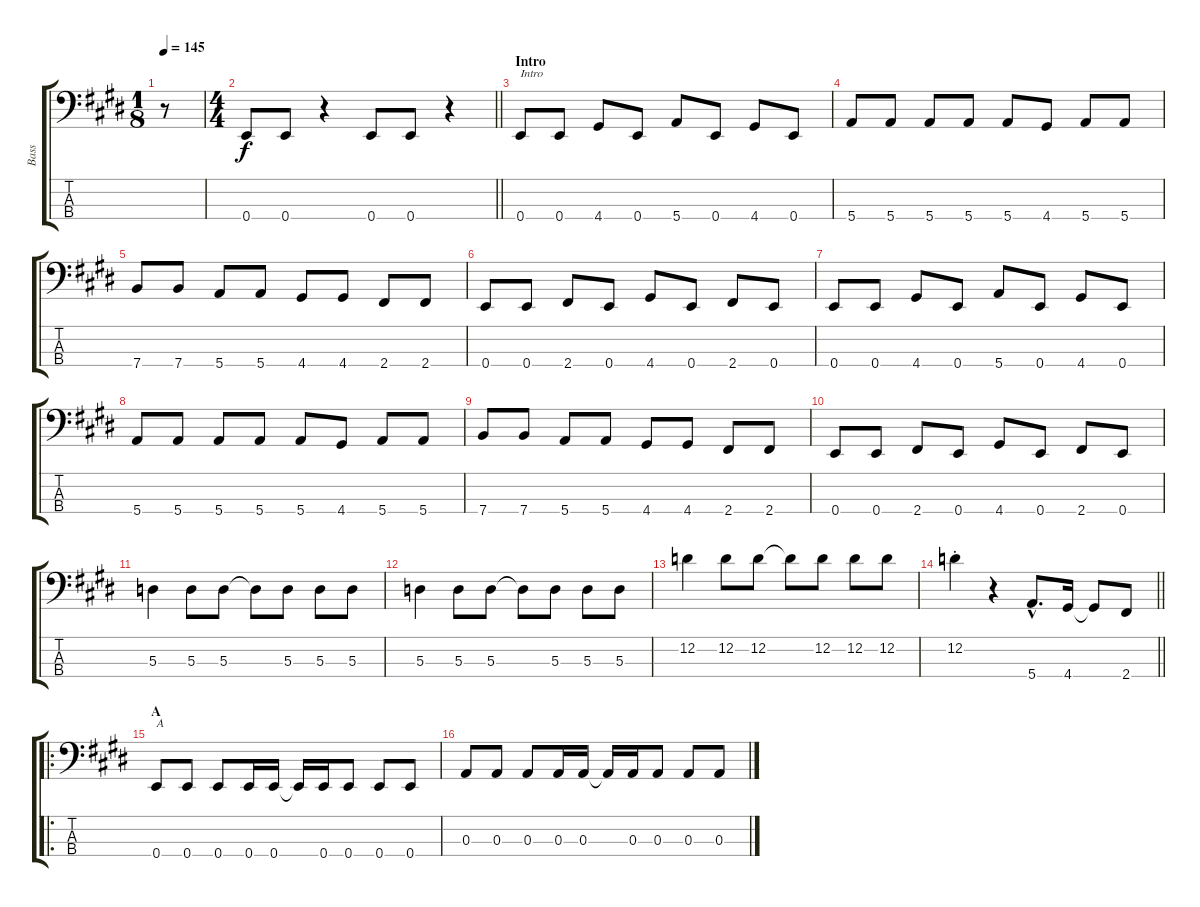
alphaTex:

\track ("Bass" "Bass") {instrument electricbasspick}
\staff {score tabs}
\tuning (G2 D2 A1 E1) {hide}
\ts (1 8)
\tempo 145
\clef f4
\ks e
r.8{dy f instrument electricbasspick} |
\ts (4 4)
\barLineRight lightlight
0.4.8 0.4.8 r.4 0.4.8 0.4.8 r.4 |
\section ("" "Intro")
0.4.8{txt "Intro"} 0.4.8 4.4.8 0.4.8 5.4.8 0.4.8 4.4.8 0.4.8 |
5.4.8 5.4.8 5.4.8 5.4.8 5.4.8 4.4.8 5.4.8 5.4.8 |
7.4.8 7.4.8 5.4.8 5.4.8 4.4.8 4.4.8 2.4.8 2.4.8 |
0.4.8 0.4.8 2.4.8 0.4.8 4.4.8 0.4.8 2.4.8 0.4.8 |
0.4.8 0.4.8 4.4.8 0.4.8 5.4.8 0.4.8 4.4.8 0.4.8 |
5.4.8 5.4.8 5.4.8 5.4.8 5.4.8 4.4.8 5.4.8 5.4.8 |
7.4.8 7.4.8 5.4.8 5.4.8 4.4.8 4.4.8 2.4.8 2.4.8 |
0.4.8 0.4.8 2.4.8 0.4.8 4.4.8 0.4.8 2.4.8 0.4.8 |
5.3.4 5.3.8 5.3.8 5.3{t}.8 5.3.8 5.3.8 5.3.8 |
5.3.4 5.3.8 5.3.8 5.3{t}.8 5.3.8 5.3.8 5.3.8 |
12.2.4 12.2.8 12.2.8 12.2{t}.8 12.2.8 12.2.8 12.2.8 |
\barLineRight lightlight
12.2{st}.4 r.4 5.4{hac}.8{d} 4.4.16 4.4{t}.8 2.4.8 |
\ro
\section ("" "A")
0.4.8{txt "A"} 0.4.8 0.4.8 0.4.16 0.4.16 0.4{t}.16 0.4.16 0.4.8 0.4.8 0.4.8 |
0.3.8 0.3.8 0.3.8 0.3.16 0.3.16 0.3{t}.16 0.3.16 0.3.8 0.3.8 0.3.8
